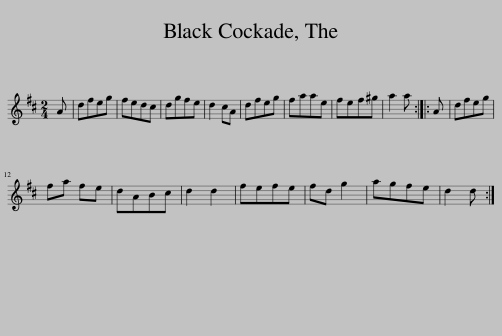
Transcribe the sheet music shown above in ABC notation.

X:1
L:1/8
M:2/4
I:linebreak $
K:D
V:1 treble
V:1
 A | dfeg | fedc | dgfe | d2 cA | %5
 dfeg | faae | fef^g | a2 a :: A | %10
 dfeg |$ fa fe | dABc | d2 d2 | fefe | %15
 fd g2 | agfe | d2 d :| %18
